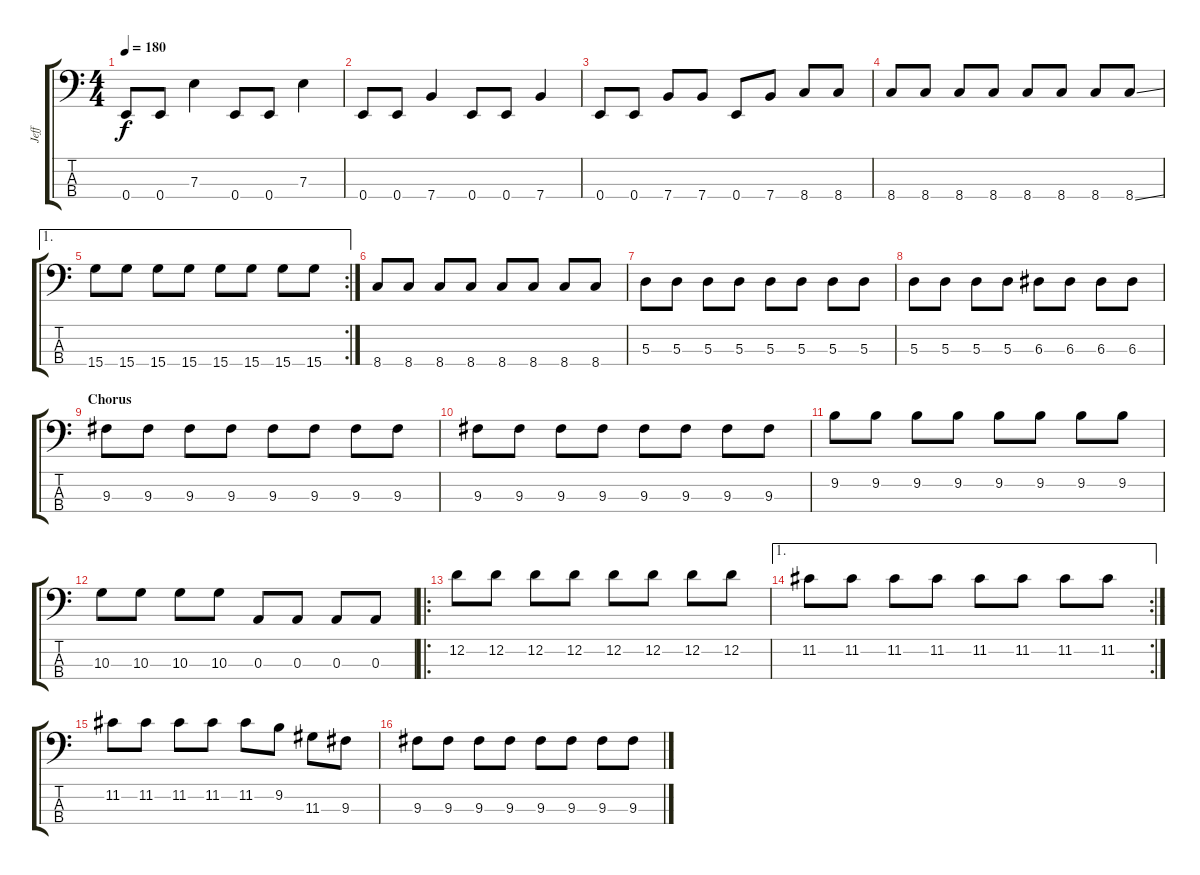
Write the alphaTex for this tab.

\track ("Jeff" "Jeff") {instrument electricbassfinger}
\staff {score tabs}
\tuning (G2 D2 A1 E1) {hide}
\ts (4 4)
\tempo 180
\clef f4
\ks c
0.4.8{dy f} 0.4.8 7.3.4 0.4.8 0.4.8 7.3.4 |
0.4.8 0.4.8 7.4.4 0.4.8 0.4.8 7.4.4 |
0.4.8 0.4.8 7.4.8 7.4.8 0.4.8 7.4.8 8.4.8 8.4.8 |
8.4.8 8.4.8 8.4.8 8.4.8 8.4.8 8.4.8 8.4.8 8.4{ss}.8 |
\ae 1
\rc 2
15.4.8 15.4.8 15.4.8 15.4.8 15.4.8 15.4.8 15.4.8 15.4.8 |
8.4.8 8.4.8 8.4.8 8.4.8 8.4.8 8.4.8 8.4.8 8.4.8 |
5.3.8 5.3.8 5.3.8 5.3.8 5.3.8 5.3.8 5.3.8 5.3.8 |
5.3.8 5.3.8 5.3.8 5.3.8 6.3.8 6.3.8 6.3.8 6.3.8 |
\section ("" "Chorus")
9.3.8 9.3.8 9.3.8 9.3.8 9.3.8 9.3.8 9.3.8 9.3.8 |
9.3.8 9.3.8 9.3.8 9.3.8 9.3.8 9.3.8 9.3.8 9.3.8 |
9.2.8 9.2.8 9.2.8 9.2.8 9.2.8 9.2.8 9.2.8 9.2.8 |
10.3.8 10.3.8 10.3.8 10.3.8 0.3.8 0.3.8 0.3.8 0.3.8 |
\ro
12.2.8 12.2.8 12.2.8 12.2.8 12.2.8 12.2.8 12.2.8 12.2.8 |
\ae 1
\rc 2
11.2.8 11.2.8 11.2.8 11.2.8 11.2.8 11.2.8 11.2.8 11.2.8 |
11.2.8 11.2.8 11.2.8 11.2.8 11.2.8 9.2.8 11.3.8 9.3.8 |
9.3.8 9.3.8 9.3.8 9.3.8 9.3.8 9.3.8 9.3.8 9.3.8
